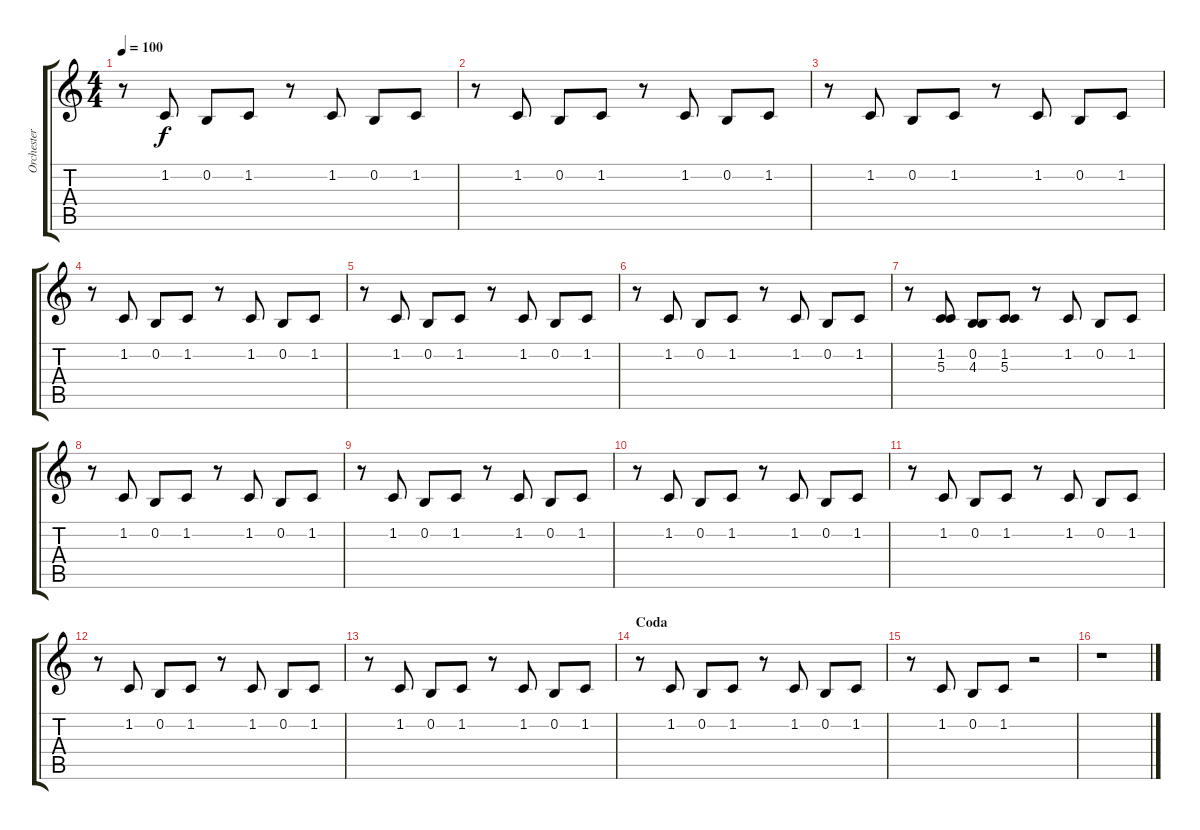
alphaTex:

\track ("Orchester 1" "Orchester ") {instrument stringensemble1}
\staff {score tabs}
\tuning (E4 B3 G3 D3 A2 E2) {hide}
\ts (4 4)
\tempo 100
\clef g2
\ks c
r.8{dy f} 1.2.8 0.2.8 1.2.8 r.8 1.2.8 0.2.8 1.2.8 |
r.8 1.2.8 0.2.8 1.2.8 r.8 1.2.8 0.2.8 1.2.8 |
r.8 1.2.8 0.2.8 1.2.8 r.8 1.2.8 0.2.8 1.2.8 |
r.8 1.2.8 0.2.8 1.2.8 r.8 1.2.8 0.2.8 1.2.8 |
r.8 1.2.8 0.2.8 1.2.8 r.8 1.2.8 0.2.8 1.2.8 |
r.8 1.2.8 0.2.8 1.2.8 r.8 1.2.8 0.2.8 1.2.8 |
r.8 (1.2 5.3).8 (0.2 4.3).8 (1.2 5.3).8 r.8 1.2.8 0.2.8 1.2.8 |
r.8 1.2.8 0.2.8 1.2.8 r.8 1.2.8 0.2.8 1.2.8 |
r.8 1.2.8 0.2.8 1.2.8 r.8 1.2.8 0.2.8 1.2.8 |
r.8 1.2.8 0.2.8 1.2.8 r.8 1.2.8 0.2.8 1.2.8 |
r.8 1.2.8 0.2.8 1.2.8 r.8 1.2.8 0.2.8 1.2.8 |
r.8 1.2.8 0.2.8 1.2.8 r.8 1.2.8 0.2.8 1.2.8 |
r.8 1.2.8 0.2.8 1.2.8 r.8 1.2.8 0.2.8 1.2.8 |
\section ("" "Coda")
r.8 1.2.8 0.2.8 1.2.8 r.8 1.2.8 0.2.8 1.2.8 |
r.8 1.2.8 0.2.8 1.2.8 r.2 |
r.1
